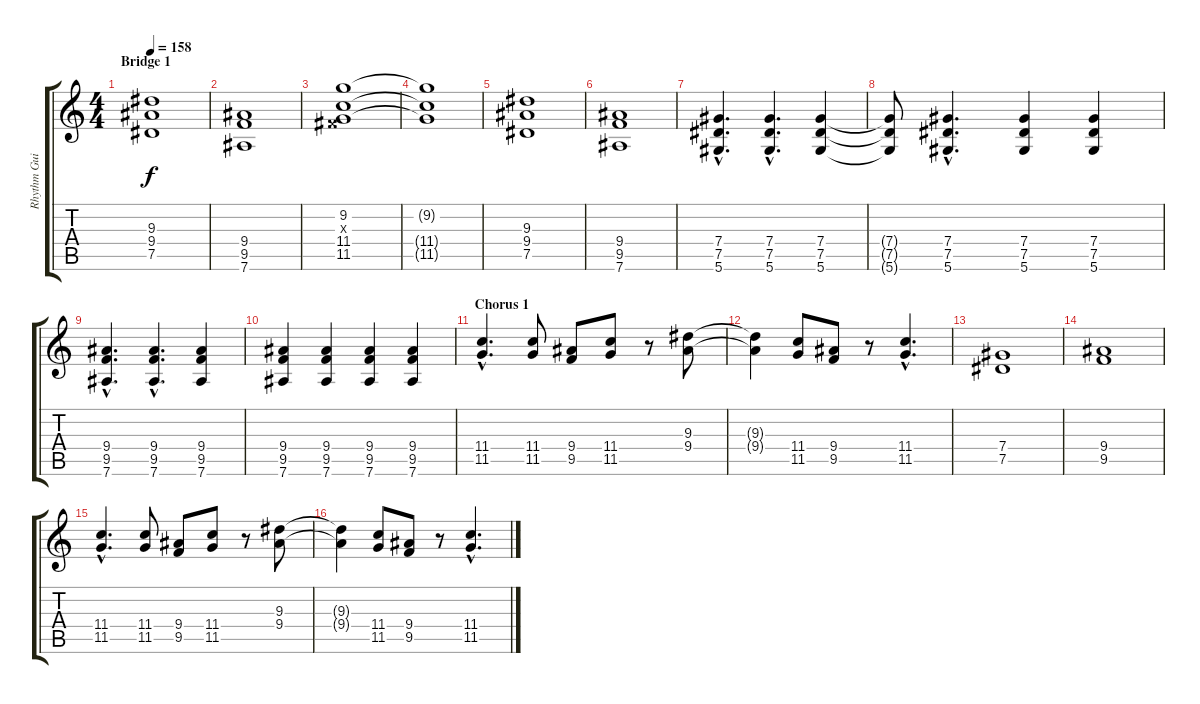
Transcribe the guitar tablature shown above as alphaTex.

\track ("Rhythm Guitar (Axel's Fingering)" "Rhythm Gui") {instrument distortionguitar}
\staff {score tabs}
\tuning (Eb4 Bb3 Gb3 Db3 Ab2 Eb2) {hide}
\ts (4 4)
\section ("" "Bridge 1")
\tempo 158
\clef g2
\ks c
(9.3 9.4 7.5).1{dy f} |
(9.4 9.5 7.6).1 |
(9.2 0.3{x} 11.4 11.5).1 |
(9.2{t} 11.4{t} 11.5{t}).1 |
(9.3 9.4 7.5).1 |
(9.4 9.5 7.6).1 |
(7.4{hac} 7.5{hac} 5.6{hac}).4{d} (7.4{hac} 7.5{hac} 5.6{hac}).4{d} (7.4 7.5 5.6).4 |
(7.4{t} 7.5{t} 5.6{t}).8 (7.4{hac} 7.5{hac} 5.6{hac}).4{d} (7.4 7.5 5.6).4 (7.4 7.5 5.6).4 |
(9.4{hac} 9.5{hac} 7.6{hac}).4{d} (9.4{hac} 9.5{hac} 7.6{hac}).4{d} (9.4 9.5 7.6).4 |
(9.4 9.5 7.6).4 (9.4 9.5 7.6).4 (9.4 9.5 7.6).4 (9.4 9.5 7.6).4 |
\section ("" "Chorus 1")
(11.4{hac} 11.5{hac}).4{d} (11.4 11.5).8 (9.4 9.5).8 (11.4 11.5).8 r.8 (9.3 9.4).8 |
(9.3{t} 9.4{t}).4 (11.4 11.5).8 (9.4 9.5).8 r.8 (11.4{hac} 11.5{hac}).4{d} |
(7.4 7.5).1 |
(9.4 9.5).1 |
(11.4{hac} 11.5{hac}).4{d} (11.4 11.5).8 (9.4 9.5).8 (11.4 11.5).8 r.8 (9.3 9.4).8 |
(9.3{t} 9.4{t}).4 (11.4 11.5).8 (9.4 9.5).8 r.8 (11.4{hac} 11.5{hac}).4{d}
